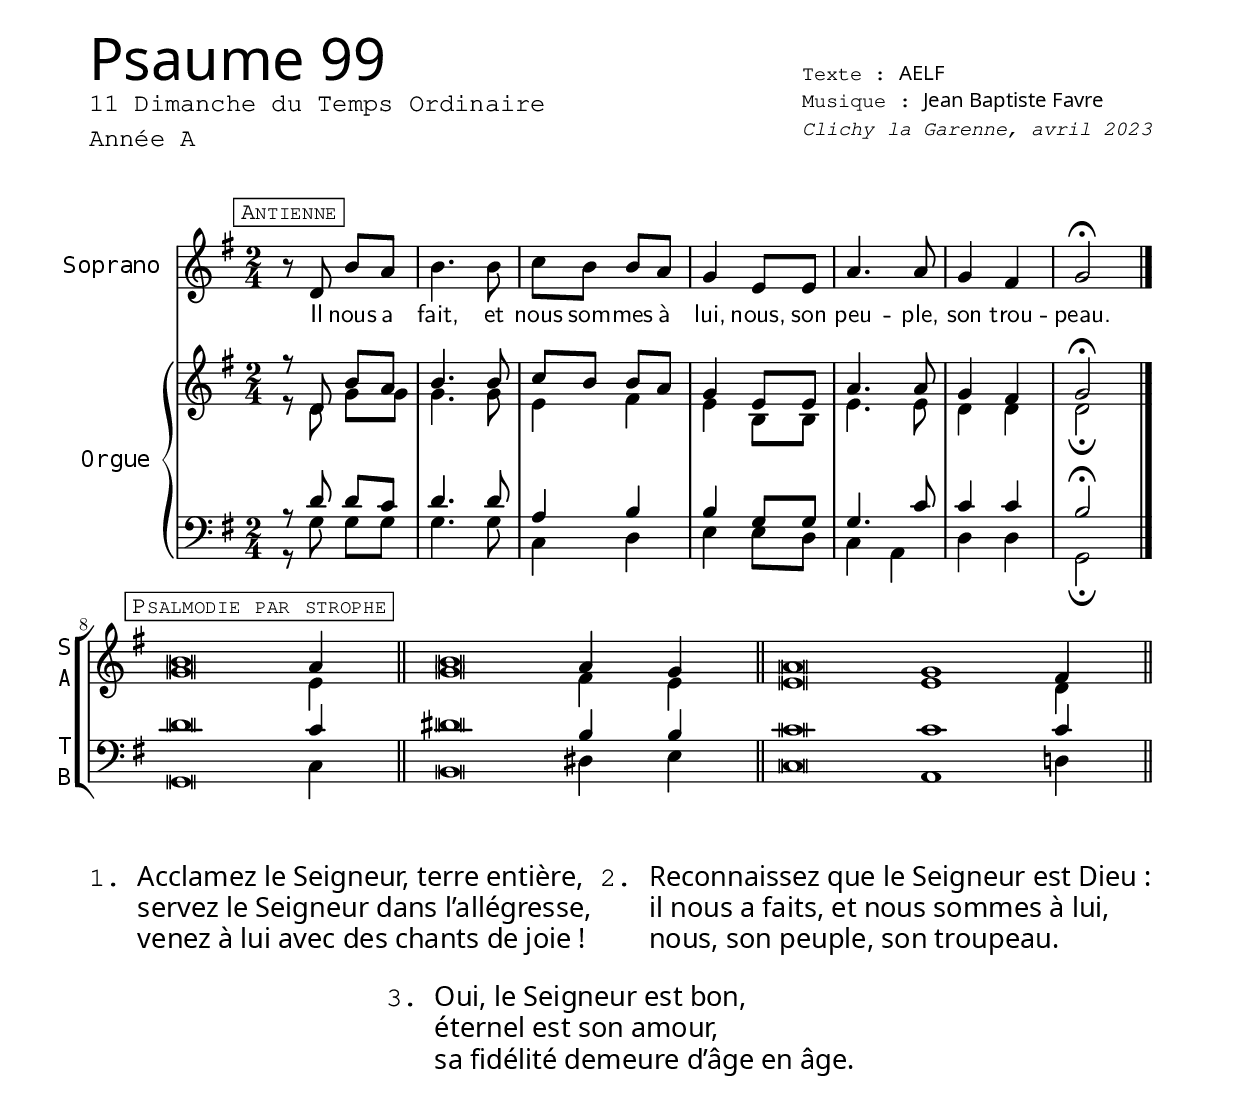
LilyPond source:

\version "2.24.1"
\language "english"
\include "../libs/commonFunctions.ily"

tempoVerseRallentando = {
  \set Score.tempoHideNote = ##t
  \tempo 4=60
}
tempoVerseAcelerando = {
  \set Score.tempoHideNote = ##t
  \tempo 2=120
}

scoreHeader = \header {
  title = "Psaume 99"
  subtitle = \markup { \column { "11 Dimanche du Temps Ordinaire" "Année A" }}
  composer = "Jean Baptiste Favre"
  poet = "AELF"
  date = "Clichy la Garenne, avril 2023"
}

global = {
  \key g \major
  \time 2/4
}

%%%%%%%%%%%%%%%%%%%%%%%%%%%%%%
%%%%%%%%%% Antiphon %%%%%%%%%%
%%%%%%%%%%%%%%%%%%%%%%%%%%%%%%

antiphonRythm = {
 s2*7 \bar "|." \break
}
antiphonMusicSoprano = \relative c' {
  \markCustom "Antienne"
  r8 d8 b' a b4. b8 c b b a g4 e8 e a4. a8 g4 fs g2
  }

antiphonMusicAlto = \relative c' {
  r8 d8 g g g4. g8 e4 fs e b8 b e4. e8 d4 d d2
  }

antiphonMusicTenor =  \relative c' {
  r8 d8 d c d4. d8 a4 b b g8 g g4. c8 c4 c b2
  }

antiphonMusicBass =  \relative c' {
  r8 g8 g g g4. g8 c,4 d e e8 d c4 a d d g,2
  }

antiphonLyrics = \lyricmode {
  Il nous a fait, et nous som -- mes à lui,
  nous, son peu -- ple, son trou -- peau.
  }

antiphonLyricsSoprano = \antiphonLyrics
antiphonLyricsAlto = \antiphonLyrics
antiphonLyricsTenor = \antiphonLyrics
antiphonLyricsBass = \antiphonLyrics

%%%%%%%%%%%%%%%%%%%%%%%%%%%%%%%%%%%%%%%%%%%%%%
%%%%%%%%%%          Verses          %%%%%%%%%%
%%%%%%%%%%%%%%%%%%%%%%%%%%%%%%%%%%%%%%%%%%%%%%
verseStropheRythm = {
  \accidentalStyle forget
  \once \override Score.RehearsalMark.break-align-symbols = #'(clef)
  \markCustom "Psalmodie par strophe" \cadenzaOn
  \tempoVerseAcelerando s\breve \tempoVerseRallentando s4 \bar "||"
  \tempoVerseAcelerando s\breve s4 \tempoVerseRallentando s4 \bar "||"
  \tempoVerseAcelerando s\breve s1 \tempoVerseRallentando s4 \bar "||"
}
verseStropheMusicSoprano = \relative c'' {
  b\breve a4
  b\breve a4 g4
  a\breve g1 fs4
  }

verseStropheMusicAlto = \relative c'' {
  g\breve e4
  g\breve fs4 e4
  e\breve e1 d4
  }

verseStropheMusicTenor = \relative c' {
  d\breve c4
  ds\breve b4 b4
  c\breve c1 c4
  }

verseStropheMusicBass = \relative c {
  g\breve c4
  b\breve ds4 e4
  c\breve a1 d4
  }

verseLyrics = \markuplist {
  \override #'(font-family . sans)
  \override #'(font-size . 1.5)
  \column {
    \fill-line {
      \column{
        \concat { \typewriter "1. " "Acclamez le Seigneur, terre entière,"}
        \concat { \typewriter "   " "servez le Seigneur dans l’allégresse,"}
        \concat { \typewriter "   " "venez à lui avec des chants de joie&nbsp;!"}
      }
      \column {
        \concat { \typewriter "2. " "Reconnaissez que le Seigneur est Dieu&nbsp;:"}
        \concat { \typewriter "   " "il nous a faits, et nous sommes à lui,"}
        \concat { \typewriter "   " "nous, son peuple, son troupeau."}
      }
    }
    \vspace #1
    \fill-line {
      \left-column {
        \concat { \typewriter "3. " "Oui, le Seigneur est bon,"}
        \concat { \typewriter "   " "éternel est son amour,"}
        \concat { \typewriter "   " "sa fidélité demeure d’âge en âge."}
      }
    }
  }
}
%%%%%%%%%%%%%%%%%%%%%%%%%%%%%%%%%%%%%%%%%%%%%%%%%%%%%%%%%%%%%%%%%%%%%
%%%%%%%%%%%%%%%%%%%          Draw score          %%%%%%%%%%%%%%%%%%%%
%%%%%%%%%%%%%%%%%%%%%%%%%%%%%%%%%%%%%%%%%%%%%%%%%%%%%%%%%%%%%%%%%%%%%
% Load Piano settings & layout
partition = {
  <<
    % Antienne à 4 voix mixtes
    %\include "../libs/layouts/commonAntiphonFourVoices.ily"
    \new ChoirStaff = "Antophon4Voices" <<
      \new Staff = "AntiphonSopranoStaff" <<
        \once \override Staff.VerticalAxisGroup.remove-first = ##t
        \set Staff.instrumentName = "Soprano"
        \clef "treble"
        \new Dynamics \antiphonRythm
        \new Voice = "antiphonSoprano" { \global \antiphonMusicSoprano \fermata }
        \new Lyrics \lyricsto "antiphonSoprano" { \antiphonLyricsSoprano }
      >>
    >>
    \new PianoStaff
    <<
      \set PianoStaff.instrumentName = #"Orgue"
      \new Staff <<
        \set Staff.printPartCombineTexts = ##f
        \once \override Staff.VerticalAxisGroup.remove-first = ##t
        \clef treble
        \new Voice = "soprani" {\global \voiceOne \antiphonMusicSoprano \fermata }
        \new Voice = "alti" {\global \voiceTwo \antiphonMusicAlto \fermata }
      >>
      \new Staff <<
        \set Staff.printPartCombineTexts = ##f
        \once \override Staff.VerticalAxisGroup.remove-first = ##t
        \clef bass
        \new Voice = "tenors" {\global \voiceThree \antiphonMusicTenor \fermata }
        \new Voice = "bass" {\global \voiceFour \antiphonMusicBass \fermata }
      >>
    >>
    \new ChoirStaff = "versePsalmody"
    <<
      \new Staff = "verseSopranoAlto" <<
        \set Staff.shortInstrumentName = \markup { \right-column { "S" "A" } }
        \once \override Staff.VerticalAxisGroup.remove-first = ##t
        \global
        \clef treble
        \new Dynamics { \silence \antiphonMusicSoprano \verseStropheRythm }
        \new Voice = "verseSoprano" << \voiceOne {\silence \antiphonMusicSoprano \cadenzaOn \verseStropheMusicSoprano } >>
        \new Voice = "verseAlto" << \voiceTwo {\silence \antiphonMusicSoprano \cadenzaOn \verseStropheMusicAlto } >>
      >>
      \new Staff = "verseTenorBass" <<
        \set Staff.shortInstrumentName = \markup { \right-column { "T" "B" } }
        \once \override Staff.VerticalAxisGroup.remove-first = ##t
        \global
        \clef bass
        \new Dynamics {\silence \antiphonMusicSoprano \verseStropheRythm}
        \new Voice = "verseTenor" << \voiceOne {\silence \antiphonMusicSoprano \cadenzaOn \verseStropheMusicTenor } >>
        \new Voice = "verseBass" << \voiceTwo {\silence \antiphonMusicSoprano \cadenzaOn \verseStropheMusicBass } >>
      >>
    >>
  >>
}
%%%%%%%%%%%%% PARTITION VISUELLE %%%%%%%%%%%%%
% PDF output
\paper {
  top-margin = 1.5\cm
  bottom-margin = 1.5\cm
  left-margin = 1.5\cm
  right-margin = 1.5\cm
  markup-system-spacing = #'((basic-distance . 10)
     (minimum-distance . 10)
     (padding . 5)
     (stretchability . 5))
  #(define fonts
    (set-global-fonts
     #:music "emmentaler"
     #:brace "emmentaler"
     #:roman "Latin Modern Roman"
     #:sans "Cantarell"
  ))
  #(include-special-characters)
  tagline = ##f
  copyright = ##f
  scoreTitleMarkup = \markup \columns {
    \fill-line {
      \column {
        \line {
          \left-column {
            \fontsize #8 \sans \fromproperty #'header:title
            \fontsize #1 \typewriter \fromproperty #'header:subtitle
          }
        }
      }
      \column {
        \line {
          \fontsize #-1
          \left-column {
            \line { \concat { \typewriter "Texte&nbsp;: " \sans \fromproperty #'header:poet \bold " " } }
            \line { \concat { \typewriter "Musique&nbsp;: " \sans \fromproperty #'header:composer \bold " " } }
            \typewriter \italic \fromproperty #'header:date
          }
        }
      }
    }
  }
}

\score {
  \partition
  \layout {
      ragged-last = ##f
      \context {
          \Staff
          \RemoveEmptyStaves
          \override NoteHead.style = #'altdefault
          \override InstrumentName.font-name = #"Monospace Regular"
      }
      \context {
          \PianoStaff
          \RemoveEmptyStaves
          \override NoteHead.style = #'altdefault
          \override InstrumentName.font-name = #"Monospace Regular"
      }
      \context {
          \ChoirStaff
          \RemoveEmptyStaves
          \override NoteHead.style = #'altdefault
          \override InstrumentName.font-name = #"Monospace Regular"
      }
      \override LyricText.font-name = #"Latin Modern Sans"
      \override Score.RehearsalMark.font-family = #'typewriter
  }
  \scoreHeader
}
\verseLyrics